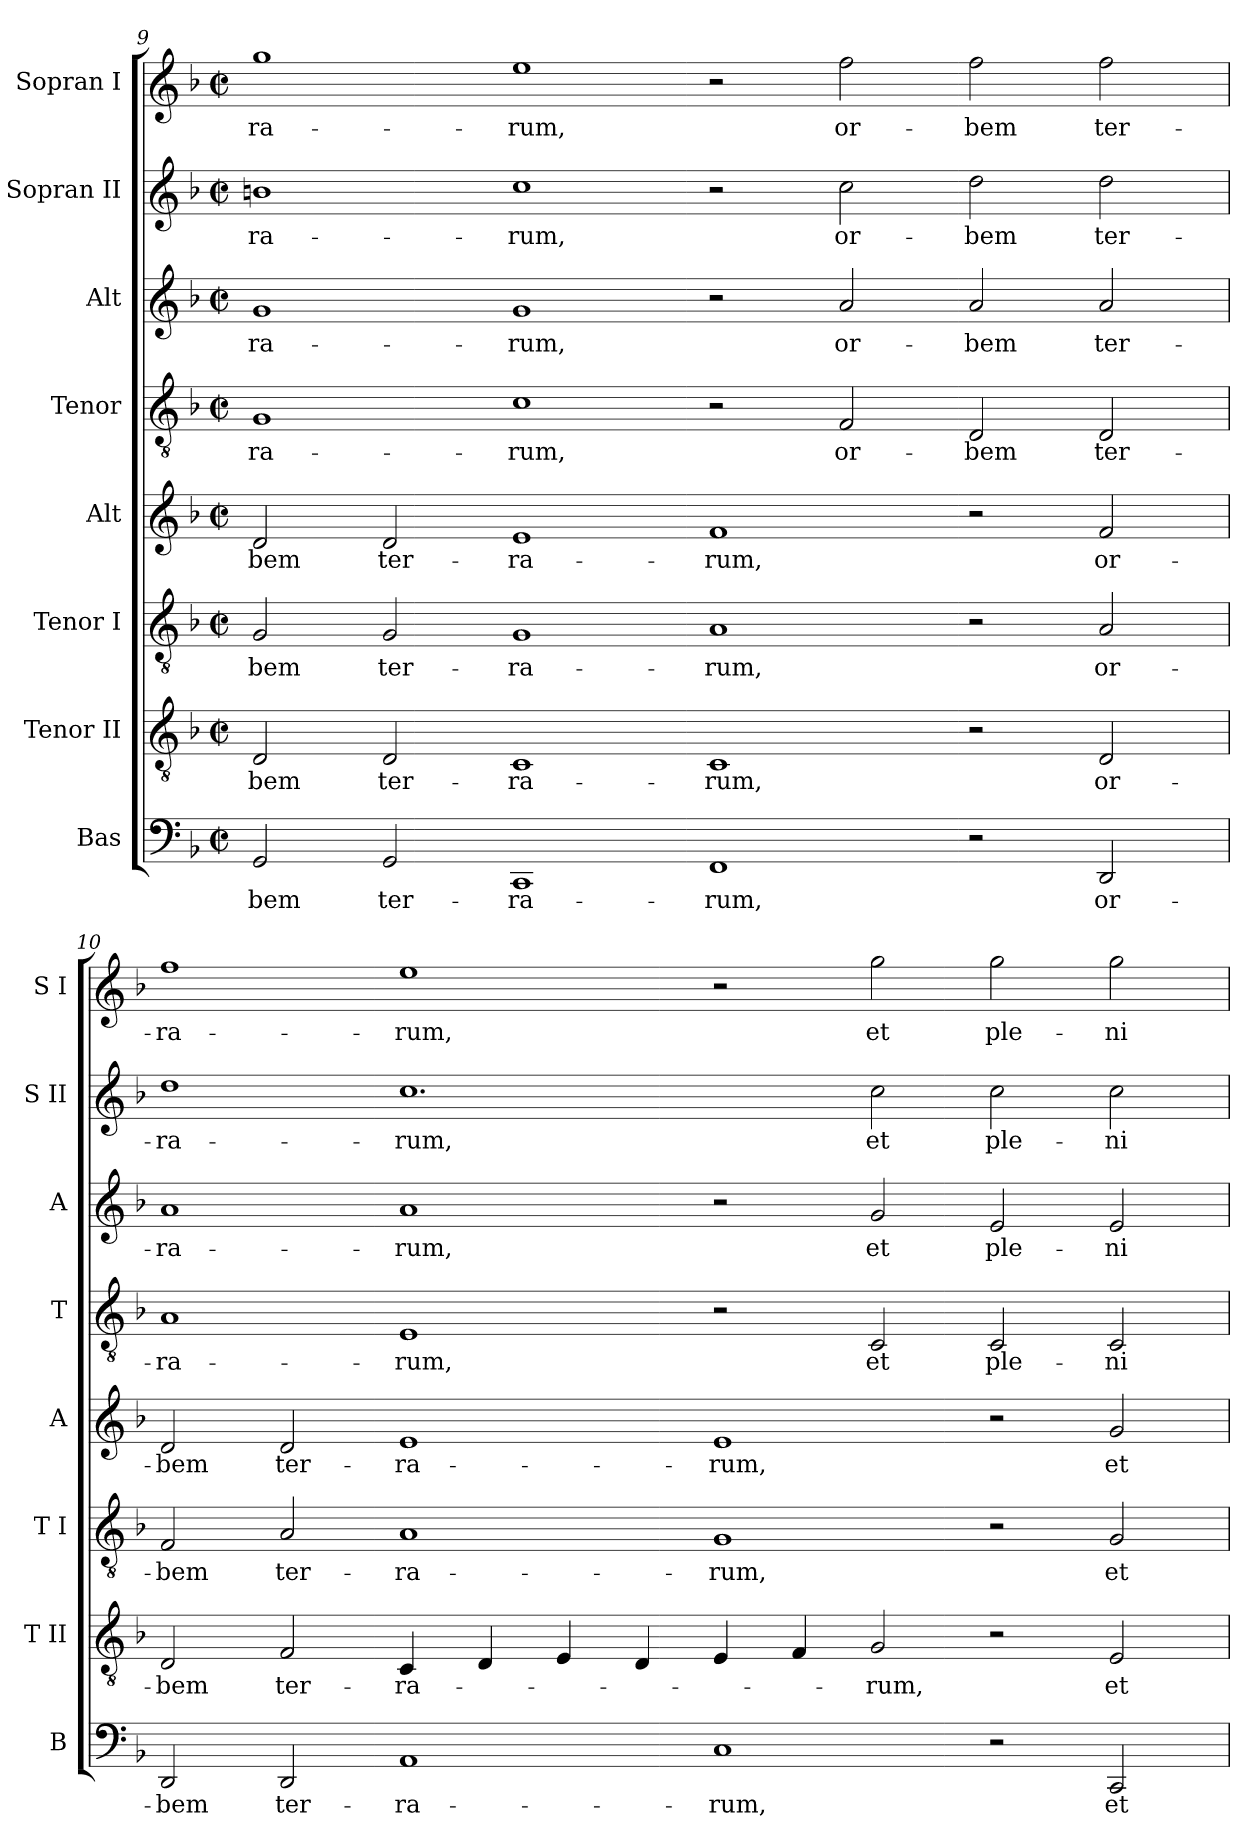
**kern	**text	**kern	**text	**kern	**text	**kern	**text	**kern	**text	**kern	**text	**kern	**text	**kern	**text
*part8	*part8	*part7	*part7	*part6	*part6	*part5	*part5	*part4	*part4	*part3	*part3	*part2	*part2	*part1	*part1
*staff8	*staff8	*staff7	*staff7	*staff6	*staff6	*staff5	*staff5	*staff4	*staff4	*staff3	*staff3	*staff2	*staff2	*staff1	*staff1
*I"Bas	*	*I"Tenor II	*	*I"Tenor I	*	*I"Alt	*	*I"Tenor	*	*I"Alt	*	*I"Sopran II	*	*I"Sopran I	*
*I'B	*	*I'T II	*	*I'T I	*	*I'A	*	*I'T	*	*I'A	*	*I'S II	*	*I'S I	*
!!LO:PB:g=z
*clefF4	*	*clefGv2	*	*clefGv2	*	*clefG2	*	*clefGv2	*	*clefG2	*	*clefG2	*	*clefG2	*
*k[b-]	*	*k[b-]	*	*k[b-]	*	*k[b-]	*	*k[b-]	*	*k[b-]	*	*k[b-]	*	*k[b-]	*
*F:	*	*F:	*	*F:	*	*F:	*	*F:	*	*F:	*	*F:	*	*F:	*
*M2/2	*	*M2/2	*	*M2/2	*	*M2/2	*	*M2/2	*	*M2/2	*	*M2/2	*	*M2/2	*
*met(c|)	*	*met(c|)	*	*met(c|)	*	*met(c|)	*	*met(c|)	*	*met(c|)	*	*met(c|)	*	*met(c|)	*
=9	=9	=9	=9	=9	=9	=9	=9	=9	=9	=9	=9	=9	=9	=9	=9
!	!LO:LY:b	!	!LO:LY:b	!	!LO:LY:b	!	!LO:LY:b	!	!LO:LY:b	!	!LO:LY:b	!	!LO:LY:b	!	!LO:LY:b
2GG/	-bem	2D/	-bem	2G/	-bem	2d/	-bem	1G	-ra-	1g	-ra-	1bn	-ra-	1gg	-ra-
!	!LO:LY:b	!	!LO:LY:b	!	!LO:LY:b	!	!LO:LY:b	!	!	!	!	!	!	!	!
2GG/	ter-	2D/	ter-	2G/	ter-	2d/	ter-	.	.	.	.	.	.	.	.
!	!LO:LY:b	!	!LO:LY:b	!	!LO:LY:b	!	!LO:LY:b	!	!LO:LY:b	!	!LO:LY:b	!	!LO:LY:b	!	!LO:LY:b
1CC	-ra-	1C	-ra-	1G	-ra-	1e	-ra-	1c	-rum,	1g	-rum,	1cc	-rum,	1ee	-rum,
!	!LO:LY:b	!	!LO:LY:b	!	!LO:LY:b	!	!LO:LY:b	!	!	!	!	!	!	!	!
1FF	-rum,	1C	-rum,	1A	-rum,	1f	-rum,	2r	.	2r	.	2r	.	2r	.
!	!	!	!	!	!	!	!	!	!LO:LY:b	!	!LO:LY:b	!	!LO:LY:b	!	!LO:LY:b
.	.	.	.	.	.	.	.	2F/	or-	2a/	or-	2cc\	or-	2ff\	or-
!	!	!	!	!	!	!	!	!	!LO:LY:b	!	!LO:LY:b	!	!LO:LY:b	!	!LO:LY:b
2r	.	2r	.	2r	.	2r	.	2D/	-bem	2a/	-bem	2dd\	-bem	2ff\	-bem
!	!LO:LY:b	!	!LO:LY:b	!	!LO:LY:b	!	!LO:LY:b	!	!LO:LY:b	!	!LO:LY:b	!	!LO:LY:b	!	!LO:LY:b
2DD/	or-	2D/	or-	2A/	or-	2f/	or-	2D/	ter-	2a/	ter-	2dd\	ter-	2ff\	ter-
=10	=10	=10	=10	=10	=10	=10	=10	=10	=10	=10	=10	=10	=10	=10	=10
!	!LO:LY:b	!	!LO:LY:b	!	!LO:LY:b	!	!LO:LY:b	!	!LO:LY:b	!	!LO:LY:b	!	!LO:LY:b	!	!LO:LY:b
2DD/	-bem	2D/	-bem	2F/	-bem	2d/	-bem	1A	-ra-	1a	-ra-	1dd	-ra-	1ff	-ra-
!	!LO:LY:b	!	!LO:LY:b	!	!LO:LY:b	!	!LO:LY:b	!	!	!	!	!	!	!	!
2DD/	ter-	2F/	ter-	2A/	ter-	2d/	ter-	.	.	.	.	.	.	.	.
!	!LO:LY:b	!	!LO:LY:b	!	!LO:LY:b	!	!LO:LY:b	!	!LO:LY:b	!	!LO:LY:b	!	!LO:LY:b	!	!LO:LY:b
1AA	-ra-	4C/	-ra-	1A	-ra-	1e	-ra-	1E	-rum,	1a	-rum,	1.cc	-rum,	1ee	-rum,
.	.	4D/	.	.	.	.	.	.	.	.	.	.	.	.	.
.	.	4E/	.	.	.	.	.	.	.	.	.	.	.	.	.
.	.	4D/	.	.	.	.	.	.	.	.	.	.	.	.	.
!	!LO:LY:b	!	!	!	!LO:LY:b	!	!LO:LY:b	!	!	!	!	!	!	!	!
1C	-rum,	4E/	.	1G	-rum,	1e	-rum,	2r	.	2r	.	.	.	2r	.
.	.	4F/	.	.	.	.	.	.	.	.	.	.	.	.	.
!	!	!	!LO:LY:b	!	!	!	!	!	!LO:LY:b	!	!LO:LY:b	!	!LO:LY:b	!	!LO:LY:b
.	.	2G/	-rum,	.	.	.	.	2C/	et	2g/	et	2cc\	et	2gg\	et
!	!	!	!	!	!	!	!	!	!LO:LY:b	!	!LO:LY:b	!	!LO:LY:b	!	!LO:LY:b
2r	.	2r	.	2r	.	2r	.	2C/	ple-	2e/	ple-	2cc\	ple-	2gg\	ple-
!	!LO:LY:b	!	!LO:LY:b	!	!LO:LY:b	!	!LO:LY:b	!	!LO:LY:b	!	!LO:LY:b	!	!LO:LY:b	!	!LO:LY:b
2CC/	et	2E/	et	2G/	et	2g/	et	2C/	-ni-	2e/	-ni-	2cc\	-ni-	2gg\	-ni-
=	=	=	=	=	=	=	=	=	=	=	=	=	=	=	=
*-	*-	*-	*-	*-	*-	*-	*-	*-	*-	*-	*-	*-	*-	*-	*-
